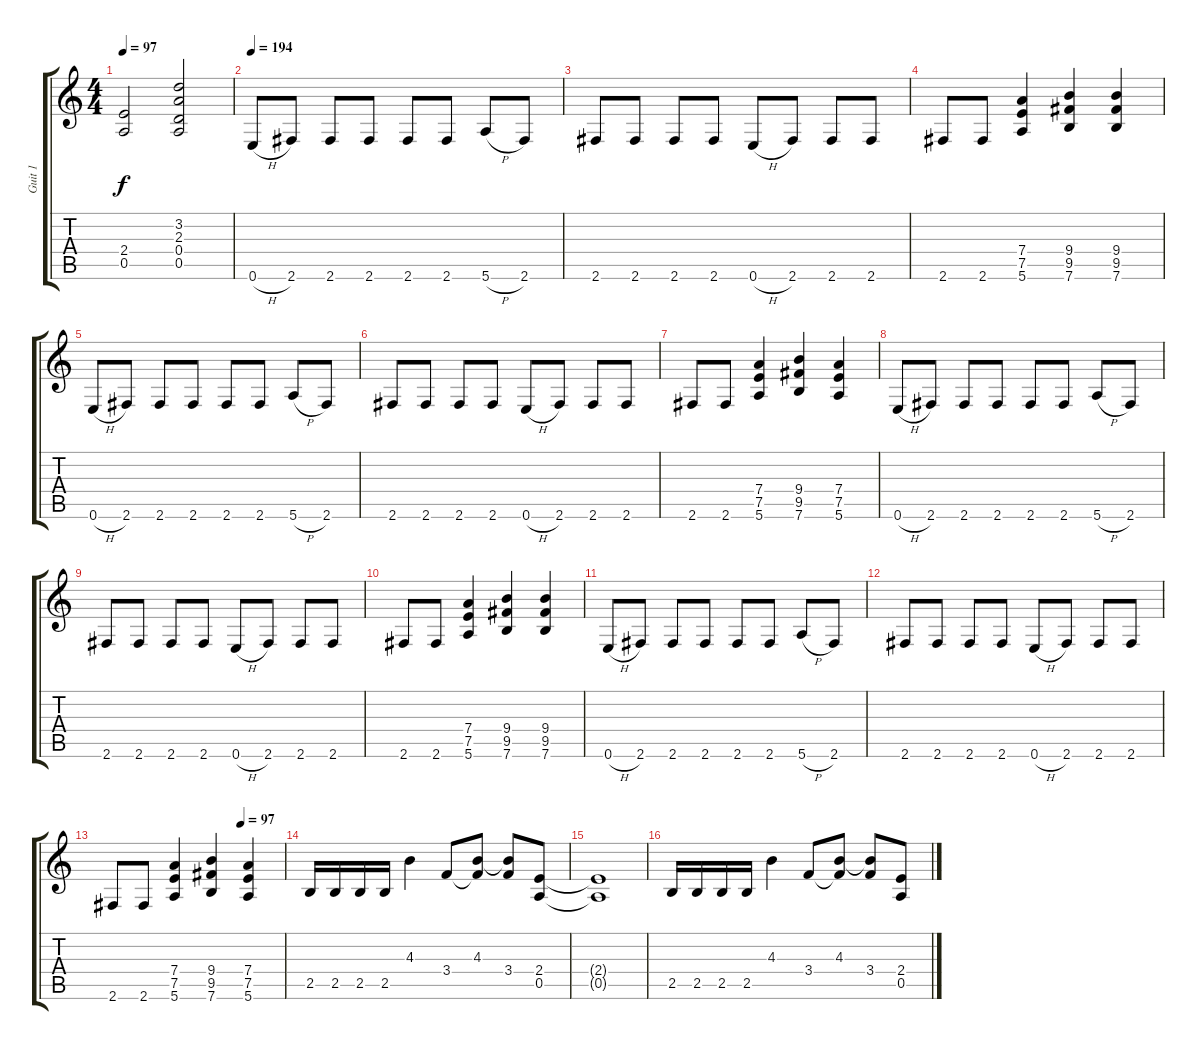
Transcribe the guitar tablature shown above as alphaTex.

\track ("Guit 1" "Guit 1") {instrument overdrivenguitar}
\staff {score tabs}
\tuning (E4 B3 G3 D3 A2 E2) {hide}
\ts (4 4)
\tempo 97
\clef g2
\ks c
(2.4{t} 0.5{t}).2{dy f} (3.2 2.3 0.4 0.5).2 |
\tempo 194
0.6{h}.8 2.6.8 2.6.8 2.6.8 2.6.8 2.6.8 5.6{h}.8 2.6.8 |
2.6.8 2.6.8 2.6.8 2.6.8 0.6{h}.8 2.6.8 2.6.8 2.6.8 |
2.6.8 2.6.8 (7.4 7.5 5.6).4 (9.4 9.5 7.6).4 (9.4 9.5 7.6).4 |
0.6{h}.8 2.6.8 2.6.8 2.6.8 2.6.8 2.6.8 5.6{h}.8 2.6.8 |
2.6.8 2.6.8 2.6.8 2.6.8 0.6{h}.8 2.6.8 2.6.8 2.6.8 |
2.6.8 2.6.8 (7.4 7.5 5.6).4 (9.4 9.5 7.6).4 (7.4 7.5 5.6).4 |
0.6{h}.8 2.6.8 2.6.8 2.6.8 2.6.8 2.6.8 5.6{h}.8 2.6.8 |
2.6.8 2.6.8 2.6.8 2.6.8 0.6{h}.8 2.6.8 2.6.8 2.6.8 |
2.6.8 2.6.8 (7.4 7.5 5.6).4 (9.4 9.5 7.6).4 (9.4 9.5 7.6).4 |
0.6{h}.8 2.6.8 2.6.8 2.6.8 2.6.8 2.6.8 5.6{h}.8 2.6.8 |
2.6.8 2.6.8 2.6.8 2.6.8 0.6{h}.8 2.6.8 2.6.8 2.6.8 |
\tempo (97 0.75)
2.6.8 2.6.8 (7.4 7.5 5.6).4 (9.4 9.5 7.6).4 (7.4 7.5 5.6).4 |
2.5.16 2.5.16 2.5.16 2.5.16 4.3.4 3.4.8 (4.3 3.4{t}).8 (4.3{t} 3.4).8 (2.4 0.5).8 |
(2.4{t} 0.5{t}).1 |
2.5.16 2.5.16 2.5.16 2.5.16 4.3.4 3.4.8 (4.3 3.4{t}).8 (4.3{t} 3.4).8 (2.4 0.5).8
